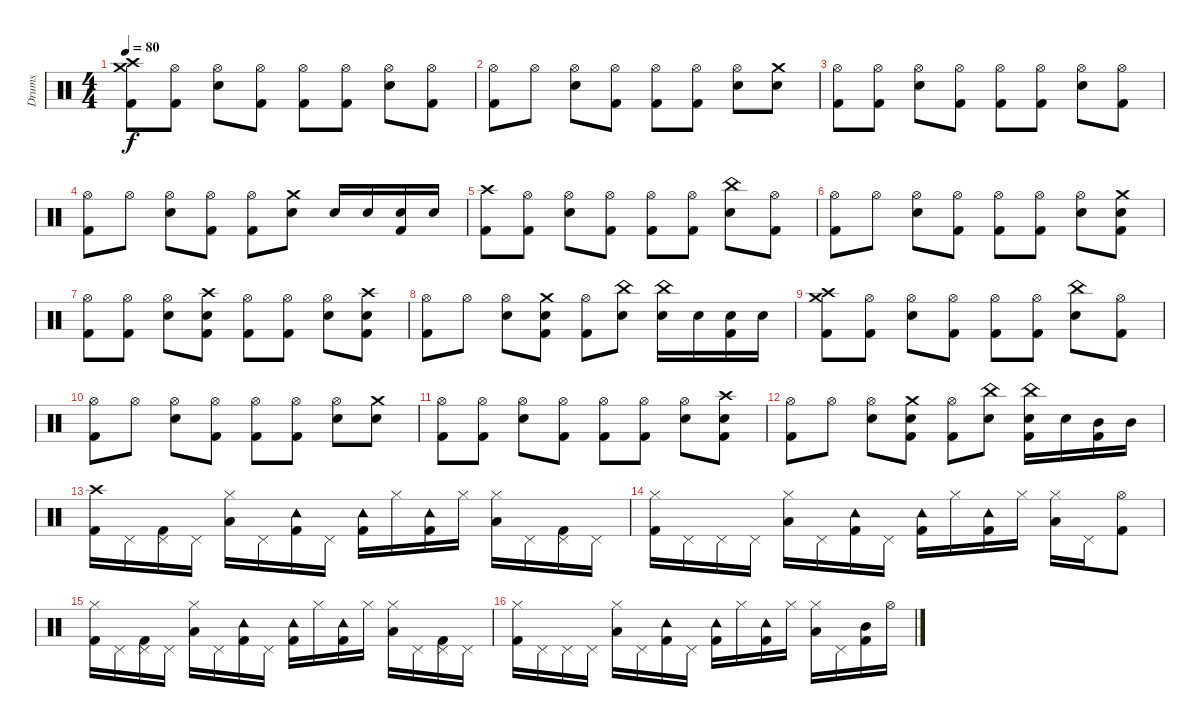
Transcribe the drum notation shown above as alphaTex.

\track ("Drums" "Drums") {instrument percussion}
\staff {score}
\articulation defaults
\ts (4 4)
\tempo 80
\clef neutral
\ks c
("Kick (hit) 2" "Crash medium (hit)" "Crash high (hit)").8{dy f} ("Kick (hit) 2" "Hi-Hat (open)").8 ("Snare (hit) 2" "Hi-Hat (open)").8 ("Kick (hit) 2" "Hi-Hat (open)").8 ("Kick (hit) 2" "Hi-Hat (open)").8 ("Kick (hit) 2" "Hi-Hat (open)").8 ("Snare (hit) 2" "Hi-Hat (open)").8 ("Kick (hit) 2" "Hi-Hat (open)").8 |
("Kick (hit) 2" "Hi-Hat (open)").8 "Hi-Hat (open)".8 ("Snare (hit) 2" "Hi-Hat (open)").8 ("Kick (hit) 2" "Hi-Hat (open)").8 ("Kick (hit) 2" "Hi-Hat (open)").8 ("Kick (hit) 2" "Hi-Hat (open)").8 ("Snare (hit) 2" "Hi-Hat (open)").8 ("Snare (hit) 2" "Crash medium (hit)").8 |
("Kick (hit) 2" "Hi-Hat (open)").8 ("Kick (hit) 2" "Hi-Hat (open)").8 ("Snare (hit) 2" "Hi-Hat (open)").8 ("Kick (hit) 2" "Hi-Hat (open)").8 ("Kick (hit) 2" "Hi-Hat (open)").8 ("Kick (hit) 2" "Hi-Hat (open)").8 ("Snare (hit) 2" "Hi-Hat (open)").8 ("Kick (hit) 2" "Hi-Hat (open)").8 |
("Kick (hit) 2" "Hi-Hat (open)").8 "Hi-Hat (open)".8 ("Snare (hit) 2" "Hi-Hat (open)").8 ("Kick (hit) 2" "Hi-Hat (open)").8 ("Kick (hit) 2" "Hi-Hat (open)").8 ("Snare (hit) 2" "Crash medium (hit)").8 "Snare (hit) 2".16 "Snare (hit) 2".16 ("Kick (hit) 2" "Snare (hit) 2").16 "Snare (hit) 2".16 |
("Kick (hit) 2" "Crash high (hit)").8 ("Kick (hit) 2" "Hi-Hat (open)").8 ("Snare (hit) 2" "Hi-Hat (open)").8 ("Kick (hit) 2" "Hi-Hat (open)").8 ("Kick (hit) 2" "Hi-Hat (open)").8 ("Kick (hit) 2" "Hi-Hat (open)").8 ("Snare (hit) 2" "China (hit)").8 ("Kick (hit) 2" "Hi-Hat (open)").8 |
("Kick (hit) 2" "Hi-Hat (open)").8 "Hi-Hat (open)".8 ("Snare (hit) 2" "Hi-Hat (open)").8 ("Kick (hit) 2" "Hi-Hat (open)").8 ("Kick (hit) 2" "Hi-Hat (open)").8 ("Kick (hit) 2" "Hi-Hat (open)").8 ("Snare (hit) 2" "Hi-Hat (open)").8 ("Snare (hit) 2" "Crash medium (hit)" "Kick (hit) 2").8 |
("Kick (hit) 2" "Hi-Hat (open)").8 ("Kick (hit) 2" "Hi-Hat (open)").8 ("Snare (hit) 2" "Hi-Hat (open)").8 ("Snare (hit) 2" "Crash high (hit)" "Kick (hit) 2").8 ("Kick (hit) 2" "Hi-Hat (open)").8 ("Kick (hit) 2" "Hi-Hat (open)").8 ("Snare (hit) 2" "Hi-Hat (open)").8 ("Kick (hit) 2" "Crash high (hit)" "Snare (hit) 2").8 |
("Kick (hit) 2" "Hi-Hat (open)").8 "Hi-Hat (open)".8 ("Snare (hit) 2" "Hi-Hat (open)").8 ("Snare (hit) 2" "Crash medium (hit)" "Kick (hit) 2").8 ("Kick (hit) 2" "Hi-Hat (open)").8 ("Snare (hit) 2" "China (hit)").8 ("China (hit)" "Snare (hit) 2").16 "Snare (hit) 2".16 ("Kick (hit) 2" "Snare (hit) 2").16 "Snare (hit) 2".16 |
("Kick (hit) 2" "Crash medium (hit)" "Crash high (hit)").8 ("Kick (hit) 2" "Hi-Hat (open)").8 ("Snare (hit) 2" "Hi-Hat (open)").8 ("Kick (hit) 2" "Hi-Hat (open)").8 ("Kick (hit) 2" "Hi-Hat (open)").8 ("Kick (hit) 2" "Hi-Hat (open)").8 ("Snare (hit) 2" "China (hit)").8 ("Kick (hit) 2" "Hi-Hat (open)").8 |
("Kick (hit) 2" "Hi-Hat (open)").8 "Hi-Hat (open)".8 ("Snare (hit) 2" "Hi-Hat (open)").8 ("Kick (hit) 2" "Hi-Hat (open)").8 ("Kick (hit) 2" "Hi-Hat (open)").8 ("Kick (hit) 2" "Hi-Hat (open)").8 ("Snare (hit) 2" "Hi-Hat (open)").8 ("Snare (hit) 2" "Crash medium (hit)").8 |
("Kick (hit) 2" "Hi-Hat (open)").8 ("Kick (hit) 2" "Hi-Hat (open)").8 ("Snare (hit) 2" "Hi-Hat (open)").8 ("Kick (hit) 2" "Hi-Hat (open)").8 ("Kick (hit) 2" "Hi-Hat (open)").8 ("Kick (hit) 2" "Hi-Hat (open)").8 ("Snare (hit) 2" "Hi-Hat (open)").8 ("Kick (hit) 2" "Crash high (hit)" "Snare (hit) 2").8 |
("Kick (hit) 2" "Hi-Hat (open)").8 "Hi-Hat (open)".8 ("Snare (hit) 2" "Hi-Hat (open)").8 ("Kick (hit) 2" "Crash medium (hit)" "Snare (hit) 2").8 ("Kick (hit) 2" "Hi-Hat (open)").8 ("Snare (hit) 2" "China (hit)").8 ("China (hit)" "Snare (hit) 2" "Kick (hit) 2").16 "Snare (hit) 2".16 ("Kick (hit) 2" "Mid Tom (hit)").16 "Mid Tom (hit)".16 |
("Crash high (hit)" "Kick (hit) 2").16 "Pedal Hi-Hat (hit)".16 ("Pedal Hi-Hat (hit)" "Kick (hit) 2").16 "Pedal Hi-Hat (hit)".16 ("Hi-Hat (closed)" "Low Tom (hit)").16 "Pedal Hi-Hat (hit)".16 ("Tambourine (hit)" "Kick (hit) 2").16 "Pedal Hi-Hat (hit)".16 ("Tambourine (hit)" "Kick (hit) 2").16 "Hi-Hat (closed)".16 ("Tambourine (hit)" "Kick (hit) 2").16 "Hi-Hat (closed)".16 ("Hi-Hat (closed)" "Low Tom (hit)").16 "Pedal Hi-Hat (hit)".16 ("Pedal Hi-Hat (hit)" "Kick (hit) 2").16 "Pedal Hi-Hat (hit)".16 |
("Hi-Hat (closed)" "Kick (hit) 2").16 "Pedal Hi-Hat (hit)".16 "Pedal Hi-Hat (hit)".16 "Pedal Hi-Hat (hit)".16 ("Hi-Hat (closed)" "Low Tom (hit)").16 "Pedal Hi-Hat (hit)".16 ("Tambourine (hit)" "Kick (hit) 2").16 "Pedal Hi-Hat (hit)".16 ("Tambourine (hit)" "Kick (hit) 2").16 "Hi-Hat (closed)".16 ("Tambourine (hit)" "Kick (hit) 2").16 "Hi-Hat (closed)".16 ("Hi-Hat (closed)" "Low Tom (hit)").16 "Pedal Hi-Hat (hit)".16 ("Hi-Hat (open)" "Kick (hit) 2").8 |
("Hi-Hat (closed)" "Kick (hit) 2").16 "Pedal Hi-Hat (hit)".16 ("Pedal Hi-Hat (hit)" "Kick (hit) 2").16 "Pedal Hi-Hat (hit)".16 ("Hi-Hat (closed)" "Low Tom (hit)").16 "Pedal Hi-Hat (hit)".16 ("Tambourine (hit)" "Kick (hit) 2").16 "Pedal Hi-Hat (hit)".16 ("Tambourine (hit)" "Kick (hit) 2").16 "Hi-Hat (closed)".16 ("Tambourine (hit)" "Kick (hit) 2").16 "Hi-Hat (closed)".16 ("Hi-Hat (closed)" "Low Tom (hit)").16 "Pedal Hi-Hat (hit)".16 ("Pedal Hi-Hat (hit)" "Kick (hit) 2").16 "Pedal Hi-Hat (hit)".16 |
("Hi-Hat (closed)" "Kick (hit) 2").16 "Pedal Hi-Hat (hit)".16 "Pedal Hi-Hat (hit)".16 "Pedal Hi-Hat (hit)".16 ("Hi-Hat (closed)" "Low Tom (hit)").16 "Pedal Hi-Hat (hit)".16 ("Tambourine (hit)" "Kick (hit) 2").16 "Pedal Hi-Hat (hit)".16 ("Tambourine (hit)" "Kick (hit) 2").16 "Hi-Hat (closed)".16 ("Tambourine (hit)" "Kick (hit) 2").16 "Hi-Hat (closed)".16 ("Hi-Hat (closed)" "Low Tom (hit)").16 "Pedal Hi-Hat (hit)".16 ("Kick (hit) 2" "Mid Tom (hit)").16 "Hi-Hat (open)".16
